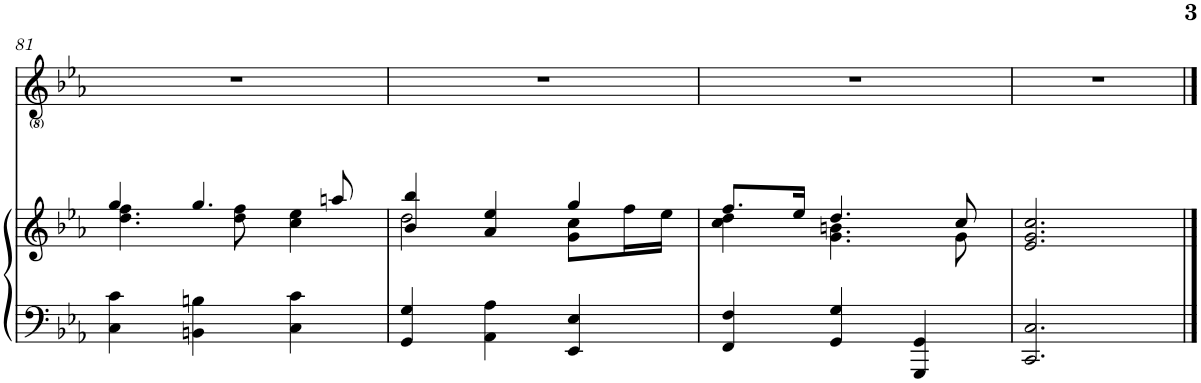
**kern	**kern	**kern
*part2	*part2	*part1
*staff3	*staff2	*staff1
*I"Piano	*	*I"Voice
*I'Pno	*	*I'V
!!LO:PB:g=z
*clefF4	*clefG2	*clefG2
*k[b-e-a-]	*k[b-e-a-]	*k[b-e-a-]
*M3/4	*M3/4	*M3/4
=81	=81	=81
*	*^	*
4C\ 4c\	4gg/	4.dd\ 4.ff\	2.r
4BBn\ 4Bn\	4.gg/	.	.
.	.	8dd\ 8ff\	.
4C\ 4c\	.	4cc\ 4ee-\	.
.	8aan/	.	.
=82	=82	=82	=82
4GG/ 4G/	4b-/ 4bb-/	2dd\	2.r
4AA-\ 4A-\	4a-/ 4ee-/	.	.
4EE-/ 4E-/	4gg/	8g\ 8cc\L	.
.	.	16ff\L	.
.	.	16ee-\JJ	.
=83	=83	=83	=83
4FF/ 4F/	8.ff/L	4cc\ 4dd\	2.r
.	16ee-/Jk	.	.
4GG/ 4G/	4.dd/	4.g\ 4.bn\	.
4GGG/ 4GG/	.	.	.
.	8cc/	8g\	.
*	*v	*v	*
=84	=84	=84
2.CC/ 2.C/	2.e-/ 2.g/ 2.cc/	2.r
==	==	==
*-	*-	*-
